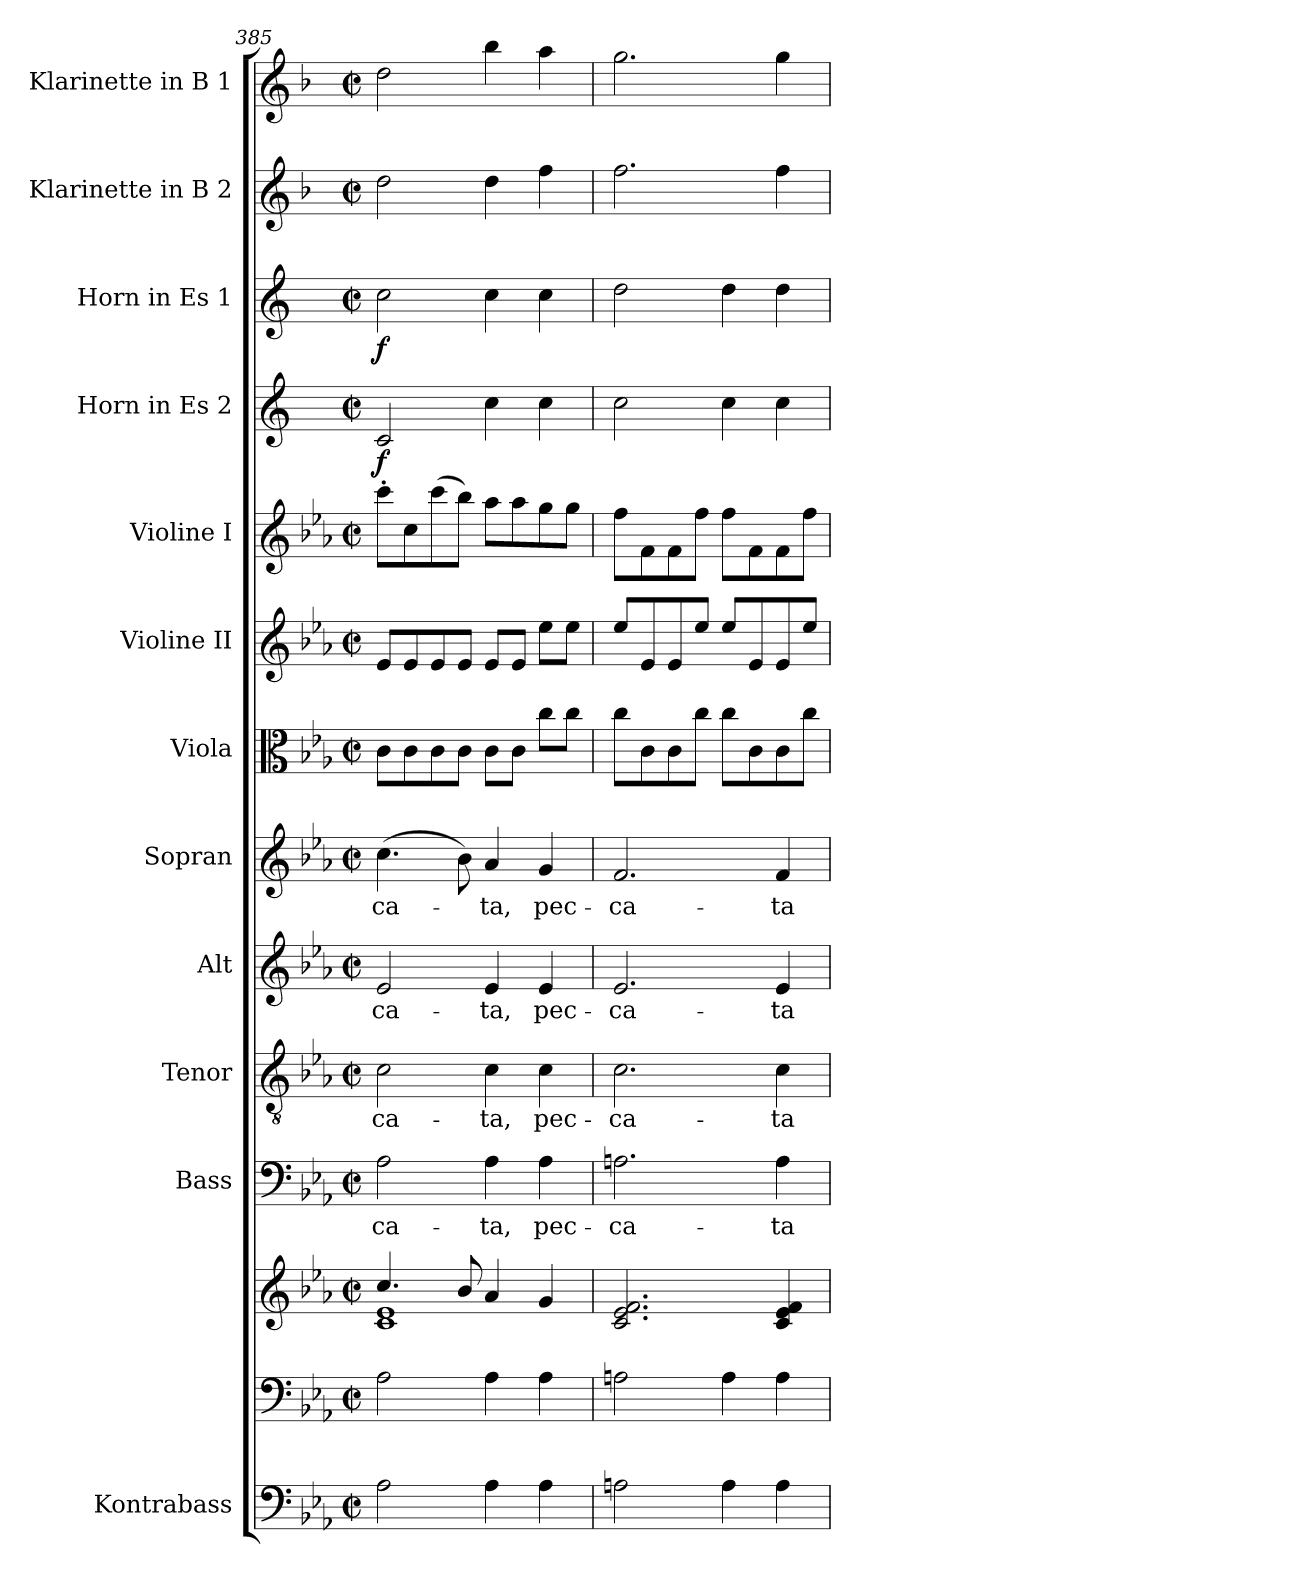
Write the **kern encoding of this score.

**kern	**kern	**kern	**kern	**text	**kern	**text	**kern	**text	**kern	**text	**kern	**kern	**kern	**kern	**dynam	**kern	**dynam	**kern	**kern
*part13	*part12	*part12	*part11	*part11	*part10	*part10	*part9	*part9	*part8	*part8	*part7	*part6	*part5	*part4	*part4	*part3	*part3	*part2	*part1
*staff14	*staff13	*staff12	*staff11	*staff11	*staff10	*staff10	*staff9	*staff9	*staff8	*staff8	*staff7	*staff6	*staff5	*staff4	*staff4	*staff3	*staff3	*staff2	*staff1
*I"Kontrabass	*	*	*I"Bass	*	*I"Tenor	*	*I"Alt	*	*I"Sopran	*	*I"Viola	*I"Violine II	*I"Violine I	*I"Horn in Es 2	*	*I"Horn in Es 1	*	*I"Klarinette in B 2	*I"Klarinette in B 1
*I'Kb.	*	*	*I'B	*	*I'T	*	*I'A	*	*I'S	*	*I'Vla.	*I'Vl. II	*I'Vl. I	*I'Hrn. 2	*	*I'Hrn. 1	*	*	*
*clefF4	*clefF4	*clefG2	*clefF4	*	*clefGv2	*	*clefG2	*	*clefG2	*	*clefC3	*clefG2	*clefG2	*clefG2	*	*clefG2	*	*clefG2	*clefG2
*ITrd7c12	*	*	*	*	*	*	*	*	*	*	*	*	*	*ITrd5c9	*	*ITrd5c9	*	*ITrd1c2	*ITrd1c2
*k[b-e-a-]	*k[b-e-a-]	*k[b-e-a-]	*k[b-e-a-]	*	*k[b-e-a-]	*	*k[b-e-a-]	*	*k[b-e-a-]	*	*k[b-e-a-]	*k[b-e-a-]	*k[b-e-a-]	*k[b-e-a-]	*	*k[b-e-a-]	*	*k[b-e-a-]	*k[b-e-a-]
*E-:	*E-:	*E-:	*E-:	*	*E-:	*	*E-:	*	*E-:	*	*E-:	*E-:	*E-:	*E-:	*	*E-:	*	*E-:	*E-:
*M2/2	*M2/2	*M2/2	*M2/2	*	*M2/2	*	*M2/2	*	*M2/2	*	*M2/2	*M2/2	*M2/2	*M2/2	*	*M2/2	*	*M2/2	*M2/2
*met(c|)	*met(c|)	*met(c|)	*met(c|)	*	*met(c|)	*	*met(c|)	*	*met(c|)	*	*met(c|)	*met(c|)	*met(c|)	*met(c|)	*	*met(c|)	*	*met(c|)	*met(c|)
=385	=385	=385	=385	=385	=385	=385	=385	=385	=385	=385	=385	=385	=385	=385	=385	=385	=385	=385	=385
*	*	*^	*	*	*	*	*	*	*	*	*	*	*	*	*	*	*	*	*
!	!	!	!	!	!LO:LY:b	!	!LO:LY:b	!	!LO:LY:b	!	!LO:LY:b	!	!	!	!	!LO:DY:b	!	!LO:DY:b	!	!
2AA-\	2A-\	4.cc/	1c 1e-	2A-\	-ca-	2c\	-ca-	2e-/	-ca-	(>4.cc\	-ca-	8c\L	8e-/L	8ccc'>\L	2E-/	f	2e-\	f	2cc\	2cc\
.	.	.	.	.	.	.	.	.	.	.	.	8c\	8e-/	8cc\	.	.	.	.	.	.
.	.	.	.	.	.	.	.	.	.	.	.	8c\	8e-/	(>8ccc\	.	.	.	.	.	.
.	.	8b-/	.	.	.	.	.	.	.	8b-\)	.	8c\J	8e-/J	8bb-\J)	.	.	.	.	.	.
!	!	!	!	!	!LO:LY:b	!	!LO:LY:b	!	!LO:LY:b	!	!LO:LY:b	!	!	!	!	!	!	!	!	!
4AA-\	4A-\	4a-/	.	4A-\	-ta,	4c\	-ta,	4e-/	-ta,	4a-/	-ta,	8c\L	8e-/L	8aa-\L	4e-\	.	4e-\	.	4cc\	4aa-\
.	.	.	.	.	.	.	.	.	.	.	.	8c\J	8e-/J	8aa-\	.	.	.	.	.	.
!	!	!	!	!	!LO:LY:b	!	!LO:LY:b	!	!LO:LY:b	!	!LO:LY:b	!	!	!	!	!	!	!	!	!
4AA-\	4A-\	4g/	.	4A-\	pec-	4c\	pec-	4e-/	pec-	4g/	pec-	8cc\L	8ee-\L	8gg\	4e-\	.	4e-\	.	4ee-\	4gg\
.	.	.	.	.	.	.	.	.	.	.	.	8cc\J	8ee-\J	8gg\J	.	.	.	.	.	.
*	*	*v	*v	*	*	*	*	*	*	*	*	*	*	*	*	*	*	*	*	*
=386	=386	=386	=386	=386	=386	=386	=386	=386	=386	=386	=386	=386	=386	=386	=386	=386	=386	=386	=386
!	!	!	!	!LO:LY:b	!	!LO:LY:b	!	!LO:LY:b	!	!LO:LY:b	!	!	!	!	!	!	!	!	!
2AAn\	2An\	2.c/ 2.e-/ 2.f/	2.An\	-ca-	2.c\	-ca-	2.e-/	-ca-	2.f/	-ca-	8cc\L	8ee-/L	8ff\L	2e-\	.	2f\	.	2.ee-\	2.ff\
.	.	.	.	.	.	.	.	.	.	.	8c\	8e-/	8f\	.	.	.	.	.	.
.	.	.	.	.	.	.	.	.	.	.	8c\	8e-/	8f\	.	.	.	.	.	.
.	.	.	.	.	.	.	.	.	.	.	8cc\J	8ee-/J	8ff\J	.	.	.	.	.	.
4AA\	4A\	.	.	.	.	.	.	.	.	.	8cc\L	8ee-/L	8ff\L	4e-\	.	4f\	.	.	.
.	.	.	.	.	.	.	.	.	.	.	8c\	8e-/	8f\	.	.	.	.	.	.
!	!	!	!	!LO:LY:b	!	!LO:LY:b	!	!LO:LY:b	!	!LO:LY:b	!	!	!	!	!	!	!	!	!
4AA\	4A\	4c/ 4e-/ 4f/	4A\	-ta	4c\	-ta	4e-/	-ta	4f/	-ta	8c\	8e-/	8f\	4e-\	.	4f\	.	4ee-\	4ff\
.	.	.	.	.	.	.	.	.	.	.	8cc\J	8ee-/J	8ff\J	.	.	.	.	.	.
=	=	=	=	=	=	=	=	=	=	=	=	=	=	=	=	=	=	=	=
*-	*-	*-	*-	*-	*-	*-	*-	*-	*-	*-	*-	*-	*-	*-	*-	*-	*-	*-	*-
